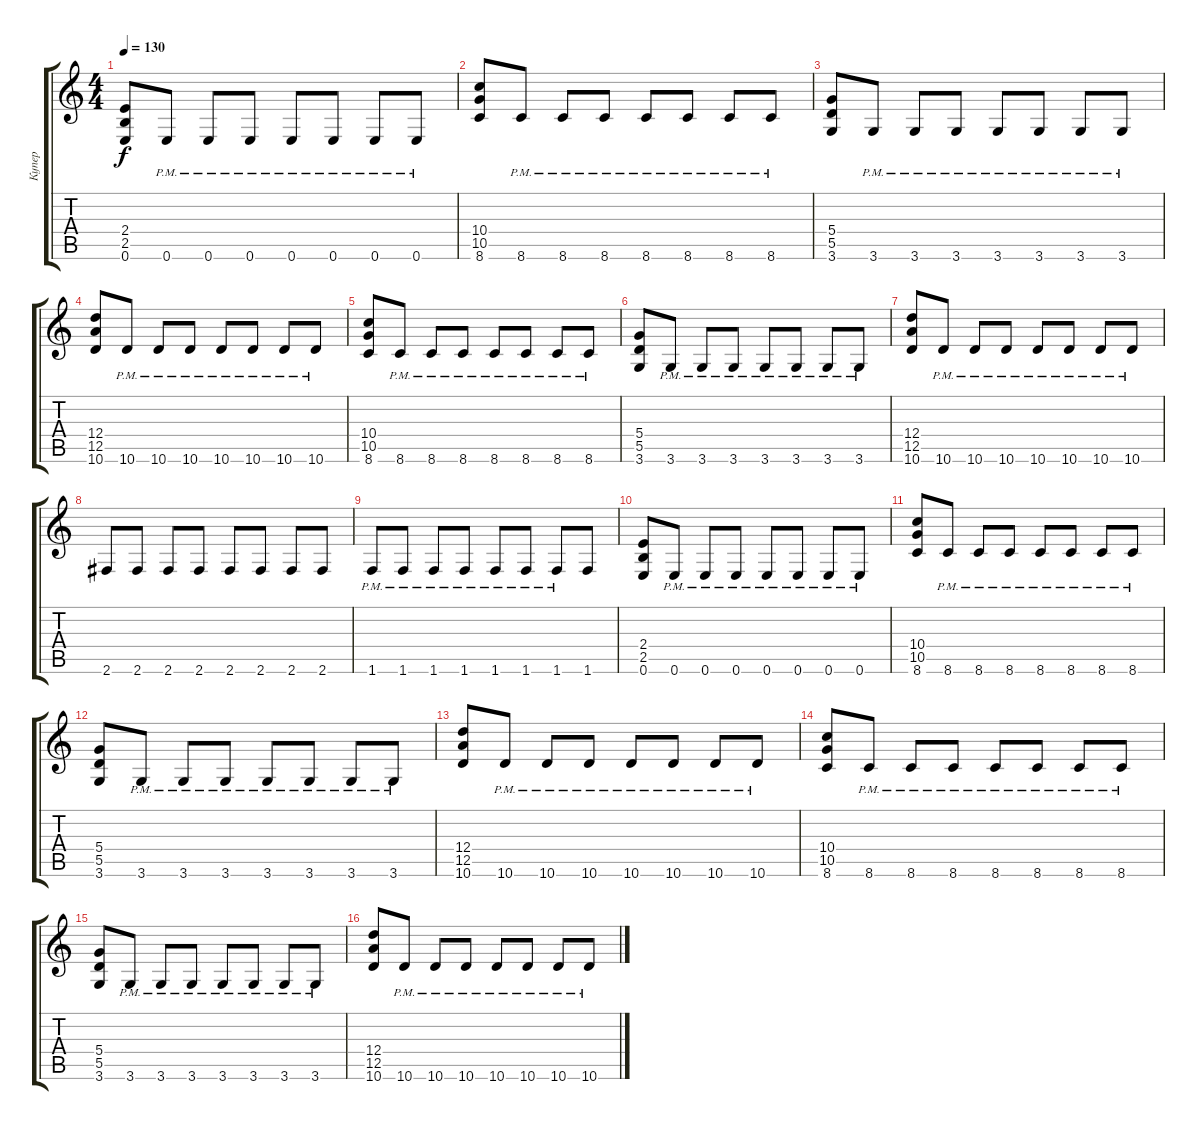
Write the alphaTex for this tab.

\track ("Купер" "Купер") {instrument distortionguitar}
\staff {score tabs}
\tuning (E4 B3 G3 D3 A2 E2) {hide}
\ts (4 4)
\tempo 130
\clef g2
\ks c
(2.4 2.5 0.6).8{dy f} 0.6{pm}.8 0.6{pm}.8 0.6{pm}.8 0.6{pm}.8 0.6{pm}.8 0.6{pm}.8 0.6{pm}.8 |
(10.4 10.5 8.6).8 8.6{pm}.8 8.6{pm}.8 8.6{pm}.8 8.6{pm}.8 8.6{pm}.8 8.6{pm}.8 8.6{pm}.8 |
(5.4 5.5 3.6).8 3.6{pm}.8 3.6{pm}.8 3.6{pm}.8 3.6{pm}.8 3.6{pm}.8 3.6{pm}.8 3.6{pm}.8 |
(12.4 12.5 10.6).8 10.6{pm}.8 10.6{pm}.8 10.6{pm}.8 10.6{pm}.8 10.6{pm}.8 10.6{pm}.8 10.6{pm}.8 |
(10.4 10.5 8.6).8 8.6{pm}.8 8.6{pm}.8 8.6{pm}.8 8.6{pm}.8 8.6{pm}.8 8.6{pm}.8 8.6{pm}.8 |
(5.4 5.5 3.6).8 3.6{pm}.8 3.6{pm}.8 3.6{pm}.8 3.6{pm}.8 3.6{pm}.8 3.6{pm}.8 3.6{pm}.8 |
(12.4 12.5 10.6).8 10.6{pm}.8 10.6{pm}.8 10.6{pm}.8 10.6{pm}.8 10.6{pm}.8 10.6{pm}.8 10.6{pm}.8 |
2.6.8 2.6.8 2.6.8 2.6.8 2.6.8 2.6.8 2.6.8 2.6.8 |
1.6{pm}.8 1.6{pm}.8 1.6{pm}.8 1.6{pm}.8 1.6{pm}.8 1.6{pm}.8 1.6{pm}.8 1.6.8 |
(2.4 2.5 0.6).8 0.6{pm}.8 0.6{pm}.8 0.6{pm}.8 0.6{pm}.8 0.6{pm}.8 0.6{pm}.8 0.6{pm}.8 |
(10.4 10.5 8.6).8 8.6{pm}.8 8.6{pm}.8 8.6{pm}.8 8.6{pm}.8 8.6{pm}.8 8.6{pm}.8 8.6{pm}.8 |
(5.4 5.5 3.6).8 3.6{pm}.8 3.6{pm}.8 3.6{pm}.8 3.6{pm}.8 3.6{pm}.8 3.6{pm}.8 3.6{pm}.8 |
(12.4 12.5 10.6).8 10.6{pm}.8 10.6{pm}.8 10.6{pm}.8 10.6{pm}.8 10.6{pm}.8 10.6{pm}.8 10.6{pm}.8 |
(10.4 10.5 8.6).8 8.6{pm}.8 8.6{pm}.8 8.6{pm}.8 8.6{pm}.8 8.6{pm}.8 8.6{pm}.8 8.6{pm}.8 |
(5.4 5.5 3.6).8 3.6{pm}.8 3.6{pm}.8 3.6{pm}.8 3.6{pm}.8 3.6{pm}.8 3.6{pm}.8 3.6{pm}.8 |
(12.4 12.5 10.6).8 10.6{pm}.8 10.6{pm}.8 10.6{pm}.8 10.6{pm}.8 10.6{pm}.8 10.6{pm}.8 10.6{pm}.8
